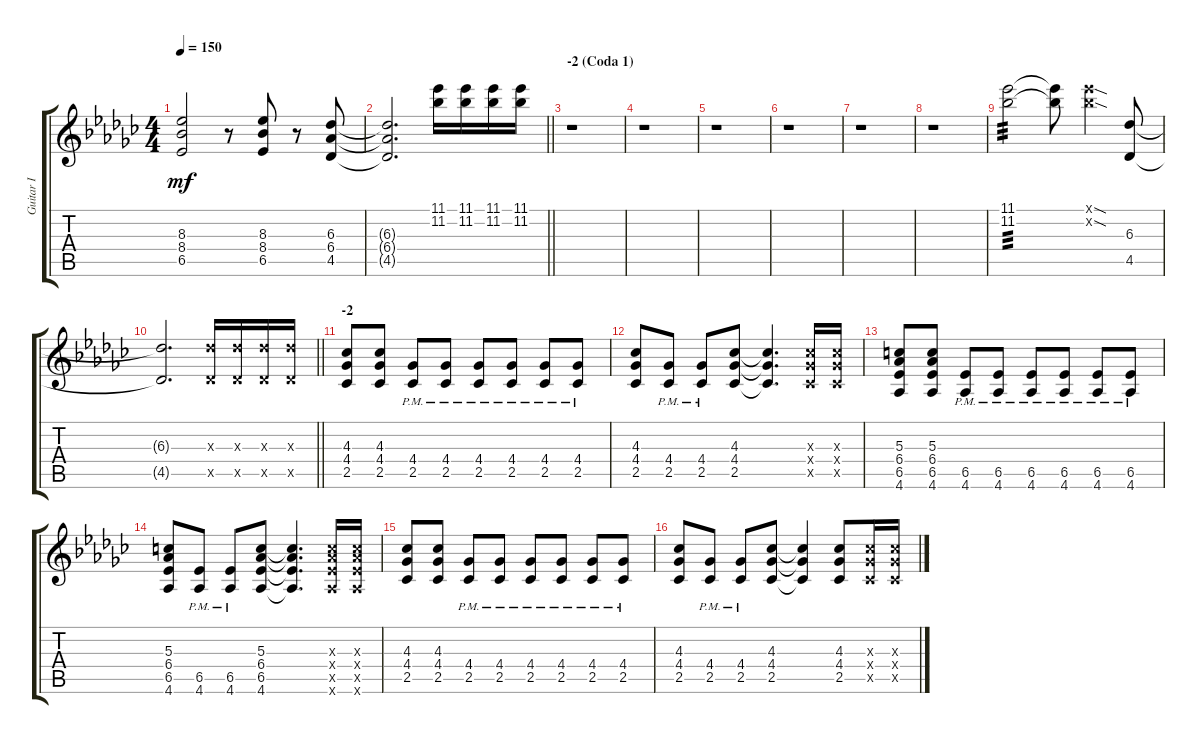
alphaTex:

\track ("Guitar I" "Guitar I") {instrument distortionguitar}
\staff {score tabs}
\tuning (E4 B3 G3 D3 A2 E2) {hide}
\ts (4 4)
\tempo 150
\clef g2
\ks ebminor
(8.3 8.4 6.5).2{dy mf} r.8 (8.3 8.4 6.5).8 r.8 (6.3 6.4 4.5).8 |
\barLineRight lightlight
(6.3{t} 6.4{t} 4.5{t}).2{d} (11.1 11.2).16 (11.1 11.2).16 (11.1 11.2).16 (11.1 11.2).16 |
\section ("" "-2 (Coda 1)")
r.1 |
r.1 |
r.1 |
r.1 |
r.1 |
r.1 |
(11.1 11.2).2{tp 3} (11.1{t} 11.2{t}).8 (11.1{sod x} 11.2{sod x}).4 (6.3 4.5).8 |
\barLineRight lightlight
(6.3{t} 4.5{t}).2{d} (6.3{x} 4.5{x}).16 (6.3{x} 4.5{x}).16 (6.3{x} 4.5{x}).16 (6.3{x} 4.5{x}).16 |
\section ("" "-2")
(4.3 4.4 2.5).8 (4.3 4.4 2.5).8 (4.4{pm} 2.5{pm}).8 (4.4{pm} 2.5{pm}).8 (4.4{pm} 2.5{pm}).8 (4.4{pm} 2.5{pm}).8 (4.4{pm} 2.5{pm}).8 (4.4{pm} 2.5{pm}).8 |
(4.3 4.4 2.5).8 (4.4{pm} 2.5{pm}).8 (4.4{pm} 2.5{pm}).8 (4.3 4.4 2.5).8 (4.3{t} 4.4{t} 2.5{t}).4{d} (4.3{x} 4.4{x} 2.5{x}).16 (4.3{x} 4.4{x} 2.5{x}).16 |
(5.3 6.4 6.5 4.6).8 (5.3 6.4 6.5 4.6).8 (6.5{pm} 4.6{pm}).8 (6.5{pm} 4.6{pm}).8 (6.5{pm} 4.6{pm}).8 (6.5{pm} 4.6{pm}).8 (6.5{pm} 4.6{pm}).8 (6.5{pm} 4.6{pm}).8 |
(5.3 6.4 6.5 4.6).8 (6.5{pm} 4.6{pm}).8 (6.5{pm} 4.6{pm}).8 (5.3 6.4 6.5 4.6).8 (5.3{t} 6.4{t} 6.5{t} 4.6{t}).4{d} (5.3{x} 6.4{x} 6.5{x} 4.6{x}).16 (5.3{x} 6.4{x} 6.5{x} 4.6{x}).16 |
(4.3 4.4 2.5).8 (4.3 4.4 2.5).8 (4.4{pm} 2.5{pm}).8 (4.4{pm} 2.5{pm}).8 (4.4{pm} 2.5{pm}).8 (4.4{pm} 2.5{pm}).8 (4.4{pm} 2.5{pm}).8 (4.4{pm} 2.5{pm}).8 |
(4.3 4.4 2.5).8 (4.4{pm} 2.5{pm}).8 (4.4{pm} 2.5{pm}).8 (4.3 4.4 2.5).8 (4.3{t} 4.4{t} 2.5{t}).4 (4.3 4.4 2.5).8 (4.3{x} 4.4{x} 2.5{x}).16 (4.3{x} 4.4{x} 2.5{x}).16
